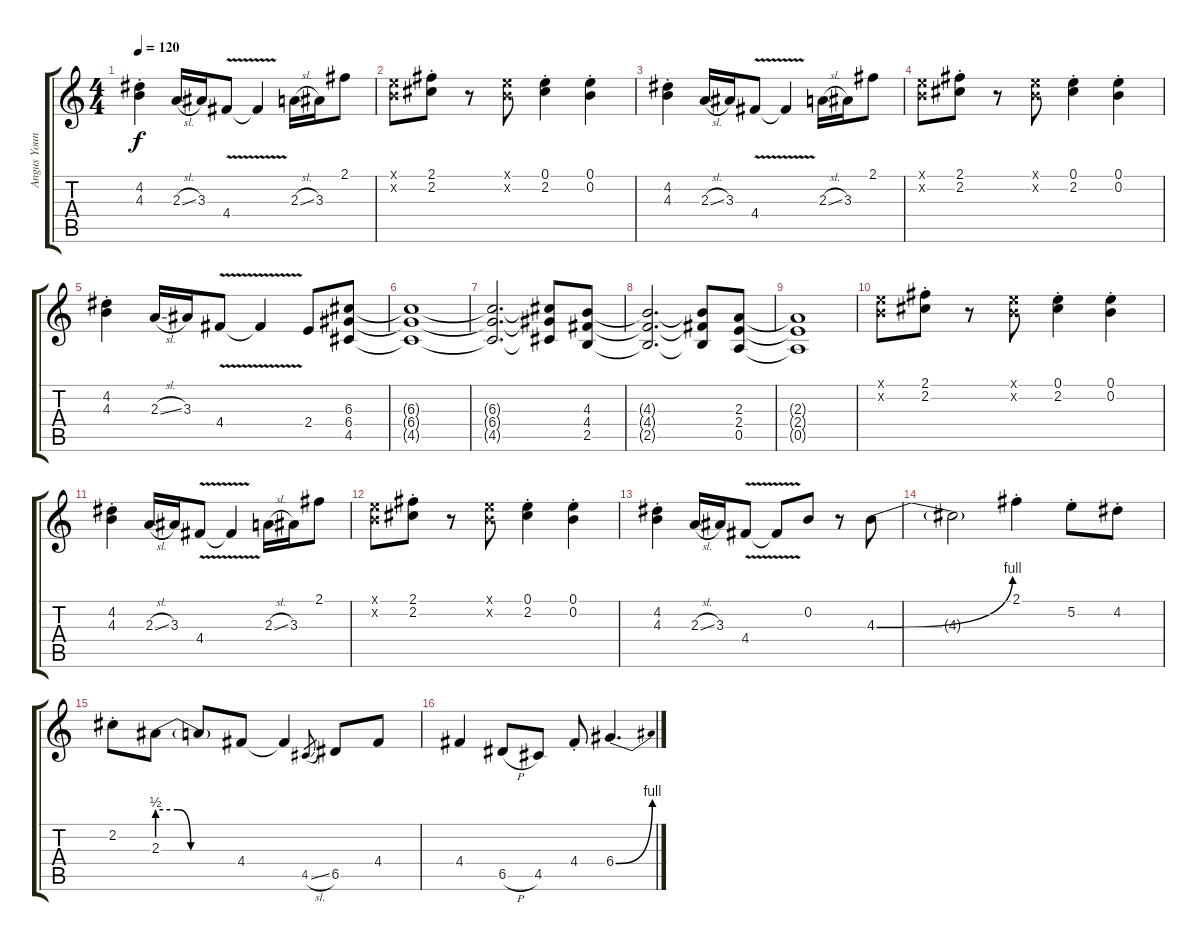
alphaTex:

\track ("Angus Young" "Angus Youn") {instrument distortionguitar}
\staff {score tabs}
\tuning (E4 B3 G3 D3 A2 E2) {hide}
\ts (4 4)
\tempo 120
\clef g2
\ks c
(4.2{st} 4.3{st}).4{dy f} 2.3{sl}.16 3.3.16 4.4{v}.8 4.4{t}.4 2.3{sl}.16 3.3.16 2.1.8 |
(0.1{x} 0.2{x}).8 (2.1{st} 2.2{st}).8 r.8 (0.1{x} 0.2{x}).8 (0.1{st} 2.2{st}).4 (0.1{st} 0.2{st}).4 |
(4.2{st} 4.3{st}).4 2.3{sl}.16 3.3.16 4.4{v}.8 4.4{t}.4 2.3{sl}.16 3.3.16 2.1.8 |
(0.1{x} 0.2{x}).8 (2.1{st} 2.2{st}).8 r.8 (0.1{x} 0.2{x}).8 (0.1{st} 2.2{st}).4 (0.1{st} 0.2{st}).4 |
(4.2{st} 4.3{st}).4 2.3{sl}.16 3.3.16 4.4{v}.8 4.4{t}.4 2.4.8 (6.3 6.4 4.5).8 |
(6.3{t} 6.4{t} 4.5{t}).1 |
(6.3{t} 6.4{t} 4.5{t}).2{d} (6.3{t} 6.4{t} 4.5{t}).8 (4.3 4.4 2.5).8 |
(4.3{t} 4.4{t} 2.5{t}).2{d} (4.3{t} 4.4{t} 2.5{t}).8 (2.3 2.4 0.5).8 |
(2.3{t} 2.4{t} 0.5{t}).1 |
(0.1{x} 0.2{x}).8 (2.1{st} 2.2{st}).8 r.8 (0.1{x} 0.2{x}).8 (0.1{st} 2.2{st}).4 (0.1{st} 0.2{st}).4 |
(4.2{st} 4.3{st}).4 2.3{sl}.16 3.3.16 4.4{v}.8 4.4{t}.4 2.3{sl}.16 3.3.16 2.1.8 |
(0.1{x} 0.2{x}).8 (2.1{st} 2.2{st}).8 r.8 (0.1{x} 0.2{x}).8 (0.1{st} 2.2{st}).4 (0.1{st} 0.2{st}).4 |
(4.2{st} 4.3{st}).4 2.3{sl}.16 3.3.16 4.4{v}.8 4.4{t}.8 0.2.8 r.8 4.3{be (bend 0 0 60 4)}.8 |
4.3{t}.2 2.1{st}.4 5.2{st}.8 4.2{st}.8 |
2.2{st}.8 2.3{be (custom 0 2 15 2 25 0 60 0)}.8 2.3{t}.8 4.4.8 4.4{t}.4 4.5{sl}.8{gr} 6.5.8 4.4.8 |
4.4.4 6.5{h}.8 4.5.8 4.4{st}.8 6.4{be (bend 0 0 60 4)}.4{d}
